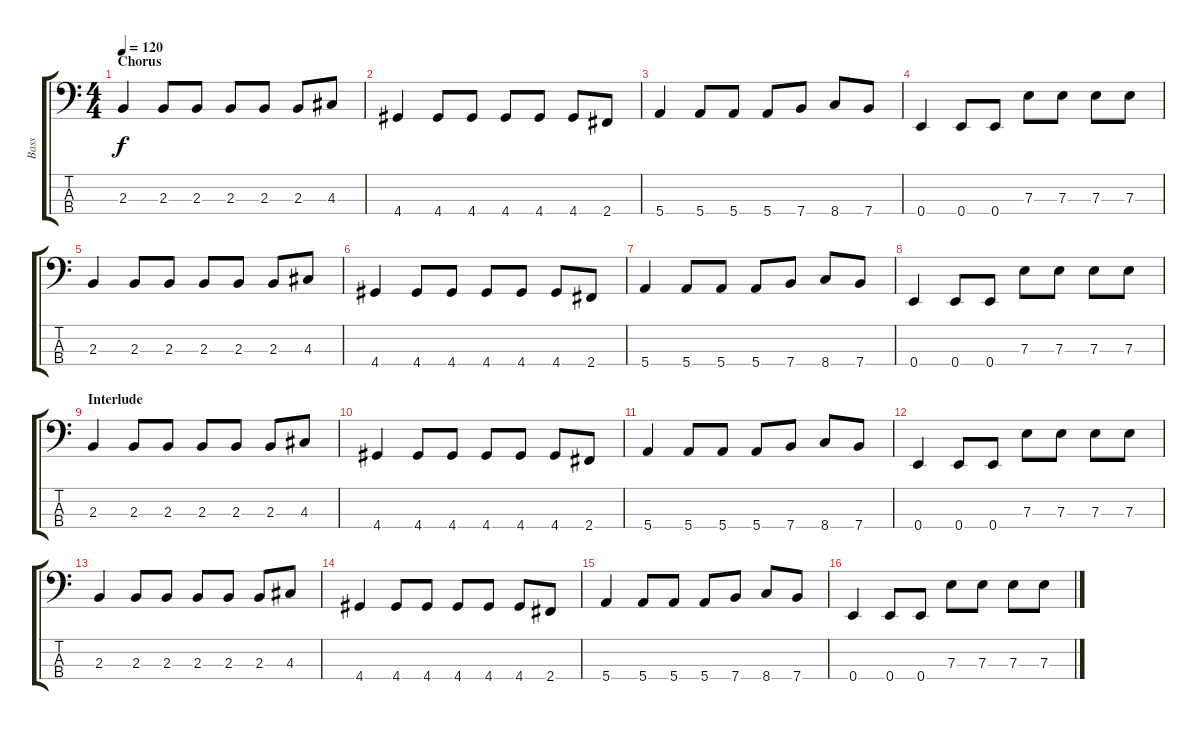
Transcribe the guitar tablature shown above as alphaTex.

\track ("Bass" "Bass") {instrument electricbasspick}
\staff {score tabs}
\tuning (G2 D2 A1 E1) {hide}
\ts (4 4)
\section ("" "Chorus")
\tempo 120
\clef f4
\ks c
2.3.4{dy f} 2.3.8 2.3.8 2.3.8 2.3.8 2.3.8 4.3.8 |
4.4.4 4.4.8 4.4.8 4.4.8 4.4.8 4.4.8 2.4.8 |
5.4.4 5.4.8 5.4.8 5.4.8 7.4.8 8.4.8 7.4.8 |
0.4.4 0.4.8 0.4.8 7.3.8 7.3.8 7.3.8 7.3.8 |
2.3.4 2.3.8 2.3.8 2.3.8 2.3.8 2.3.8 4.3.8 |
4.4.4 4.4.8 4.4.8 4.4.8 4.4.8 4.4.8 2.4.8 |
5.4.4 5.4.8 5.4.8 5.4.8 7.4.8 8.4.8 7.4.8 |
0.4.4 0.4.8 0.4.8 7.3.8 7.3.8 7.3.8 7.3.8 |
\section ("" "Interlude")
2.3.4 2.3.8 2.3.8 2.3.8 2.3.8 2.3.8 4.3.8 |
4.4.4 4.4.8 4.4.8 4.4.8 4.4.8 4.4.8 2.4.8 |
5.4.4 5.4.8 5.4.8 5.4.8 7.4.8 8.4.8 7.4.8 |
0.4.4 0.4.8 0.4.8 7.3.8 7.3.8 7.3.8 7.3.8 |
2.3.4 2.3.8 2.3.8 2.3.8 2.3.8 2.3.8 4.3.8 |
4.4.4 4.4.8 4.4.8 4.4.8 4.4.8 4.4.8 2.4.8 |
5.4.4 5.4.8 5.4.8 5.4.8 7.4.8 8.4.8 7.4.8 |
0.4.4 0.4.8 0.4.8 7.3.8 7.3.8 7.3.8 7.3.8
